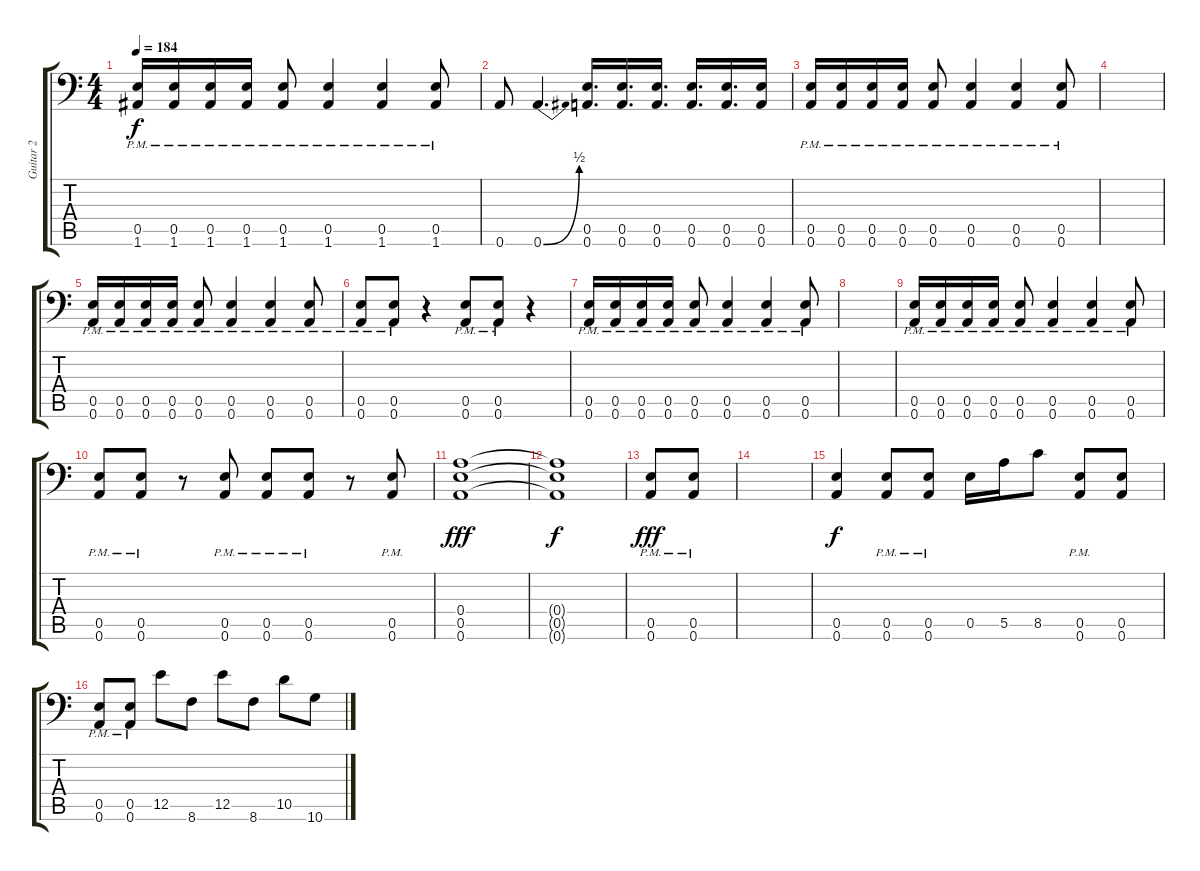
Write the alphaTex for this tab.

\track ("Guitar 2" "Guitar 2") {instrument distortionguitar}
\staff {score tabs}
\tuning (B3 Gb3 D3 A2 E2 A1) {hide}
\ts (4 4)
\tempo 184
\clef f4
\ks c
(0.5{pm} 1.6{pm}).16{dy f} (0.5{pm} 1.6{pm}).16 (0.5{pm} 1.6{pm}).16 (0.5{pm} 1.6{pm}).16 (0.5{pm} 1.6{pm}).8 (0.5{pm} 1.6{pm}).4 (0.5{pm} 1.6{pm}).4 (0.5{pm} 1.6{pm}).8 |
0.6.8 0.6{be (bend 0 0 60 2)}.4{d} (0.5 0.6).16{d} (0.5 0.6).16{d} (0.5 0.6).16{d} (0.5 0.6).16{d} (0.5 0.6).16{d} (0.5 0.6).16 |
(0.5{pm} 0.6{pm}).16 (0.5{pm} 0.6{pm}).16 (0.5{pm} 0.6{pm}).16 (0.5{pm} 0.6{pm}).16 (0.5{pm} 0.6{pm}).8 (0.5{pm} 0.6{pm}).4 (0.5{pm} 0.6{pm}).4 (0.5{pm} 0.6{pm}).8 |
|
(0.5{pm} 0.6{pm}).16 (0.5{pm} 0.6{pm}).16 (0.5{pm} 0.6{pm}).16 (0.5{pm} 0.6{pm}).16 (0.5{pm} 0.6{pm}).8 (0.5{pm} 0.6{pm}).4 (0.5{pm} 0.6{pm}).4 (0.5{pm} 0.6{pm}).8 |
(0.5{pm} 0.6{pm}).8 (0.5{pm} 0.6{pm}).8 r.4 (0.5{pm} 0.6{pm}).8 (0.5{pm} 0.6{pm}).8 r.4 |
(0.5{pm} 0.6{pm}).16 (0.5{pm} 0.6{pm}).16 (0.5{pm} 0.6{pm}).16 (0.5{pm} 0.6{pm}).16 (0.5{pm} 0.6{pm}).8 (0.5{pm} 0.6{pm}).4 (0.5{pm} 0.6{pm}).4 (0.5{pm} 0.6{pm}).8 |
|
(0.5{pm} 0.6{pm}).16 (0.5{pm} 0.6{pm}).16 (0.5{pm} 0.6{pm}).16 (0.5{pm} 0.6{pm}).16 (0.5{pm} 0.6{pm}).8 (0.5{pm} 0.6{pm}).4 (0.5{pm} 0.6{pm}).4 (0.5{pm} 0.6{pm}).8 |
(0.5{pm} 0.6{pm}).8 (0.5{pm} 0.6{pm}).8 r.8 (0.5{pm} 0.6{pm}).8 (0.5{pm} 0.6{pm}).8 (0.5{pm} 0.6{pm}).8 r.8 (0.5{pm} 0.6{pm}).8 |
(0.4 0.5 0.6).1{dy fff} |
(0.4{t} 0.5{t} 0.6{t}).1{dy f} |
(0.5{pm} 0.6{pm}).8{dy fff} (0.5{pm} 0.6{pm}).8 |
|
(0.5 0.6).4{dy f} (0.5{pm} 0.6{pm}).8 (0.5{pm} 0.6{pm}).8 0.5.16 5.5.16 8.5.8 (0.5{pm} 0.6{pm}).8 (0.5 0.6).8 |
(0.5{pm} 0.6{pm}).8 (0.5{pm} 0.6{pm}).8 12.5.8 8.6.8 12.5.8 8.6.8 10.5.8 10.6.8
